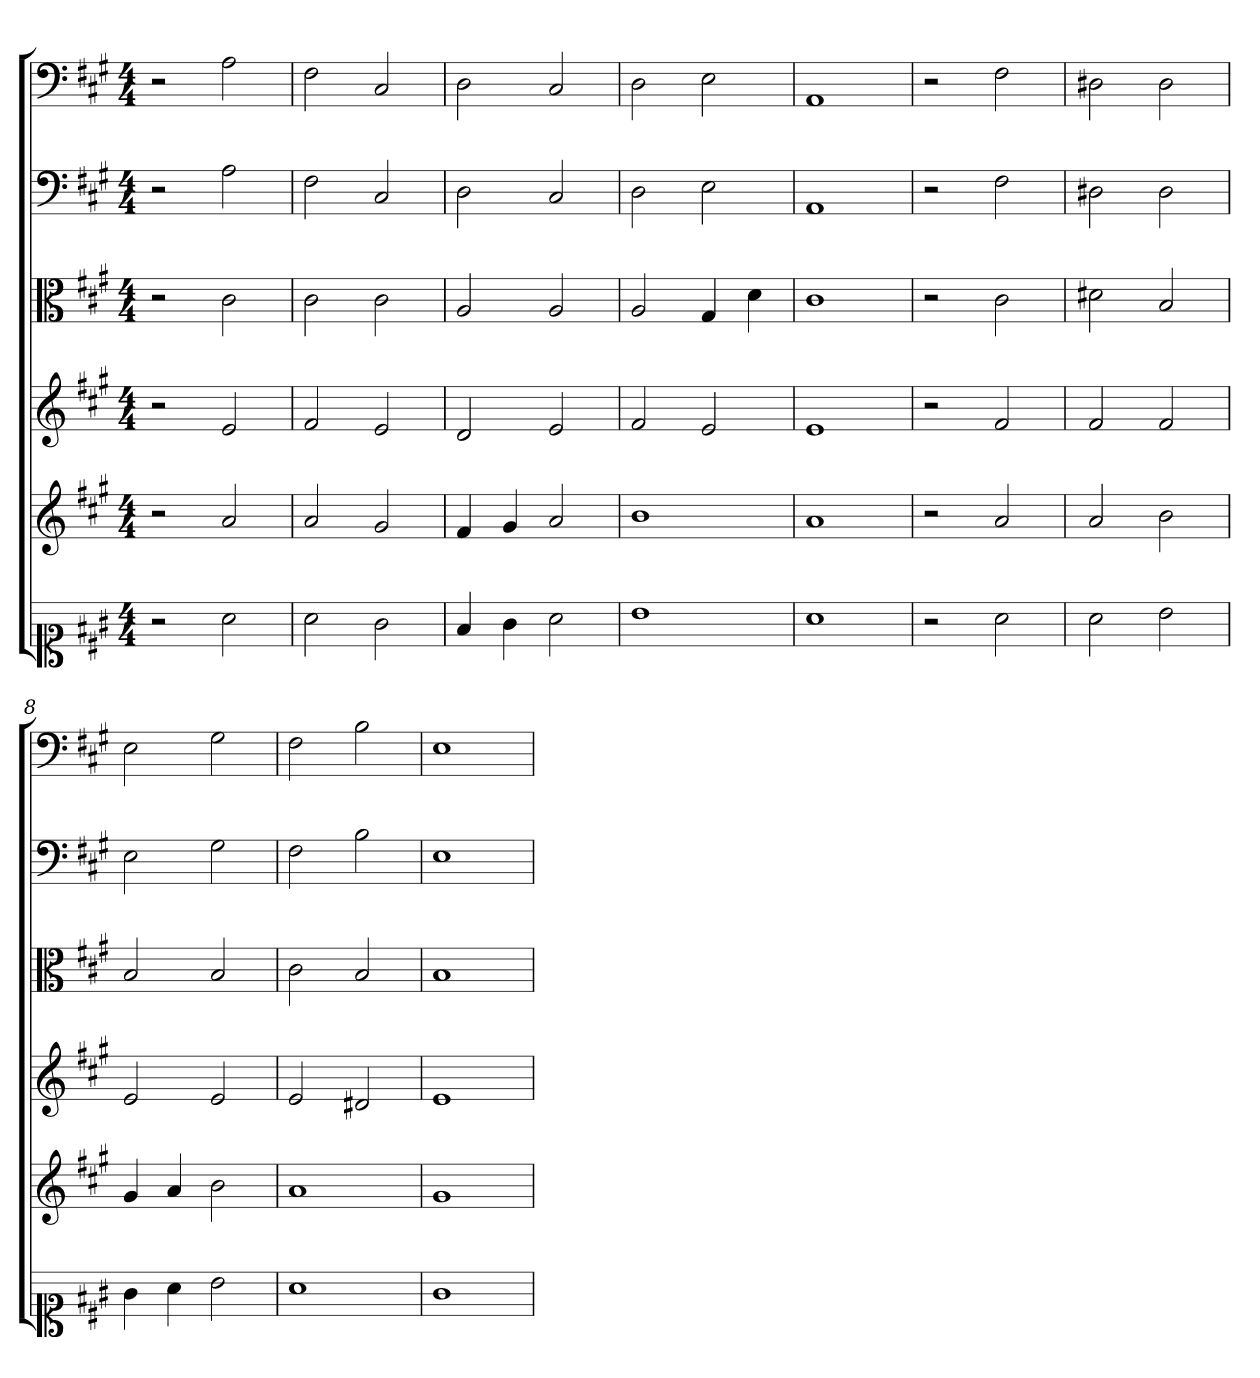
**kern	**kern	**kern	**kern	**kern	**kern
*part6	*part5	*part4	*part3	*part2	*part1
*staff6	*staff5	*staff4	*staff3	*staff2	*staff1
*clefC1	*	*	*clefC3	*clefF4	*clefF4
*k[f#c#g#]	*k[f#c#g#]	*k[f#c#g#]	*k[f#c#g#]	*k[f#c#g#]	*k[f#c#g#]
*A:	*A:	*A:	*A:	*A:	*A:
*M4/4	*M4/4	*M4/4	*M4/4	*M4/4	*M4/4
=1	=1	=1	=1	=1	=1
2r	2r	2r	2r	2r	2r
2a	2a	2e	2c#	2A	2A
=2	=2	=2	=2	=2	=2
2a	2a	2f#	2c#	2F#	2F#
2g#	2g#	2e	2c#	2C#	2C#
=3	=3	=3	=3	=3	=3
4f#	4f#	2d	2A	2D	2D
4g#	4g#	.	.	.	.
2a	2a	2e	2A	2C#	2C#
=4	=4	=4	=4	=4	=4
1b	1b	2f#	2A	2D	2D
.	.	2e	4G#	2E	2E
.	.	.	4d	.	.
=5	=5	=5	=5	=5	=5
1a	1a	1e	1c#	1AA	1AA
=6	=6	=6	=6	=6	=6
2r	2r	2r	2r	2r	2r
2a	2a	2f#	2c#	2F#	2F#
=7	=7	=7	=7	=7	=7
2a	2a	2f#	2d#X	2D#X	2D#X
2b	2b	2f#	2B	2D#	2D#
=8	=8	=8	=8	=8	=8
4g#	4g#	2e	2B	2E	2E
4a	4a	.	.	.	.
2b	2b	2e	2B	2G#	2G#
=9	=9	=9	=9	=9	=9
1a	1a	2e	2c#	2F#	2F#
.	.	2d#X	2B	2B	2B
=10	=10	=10	=10	=10	=10
1g#	1g#	1e	1B	1E	1E
=	=	=	=	=	=
*-	*-	*-	*-	*-	*-
